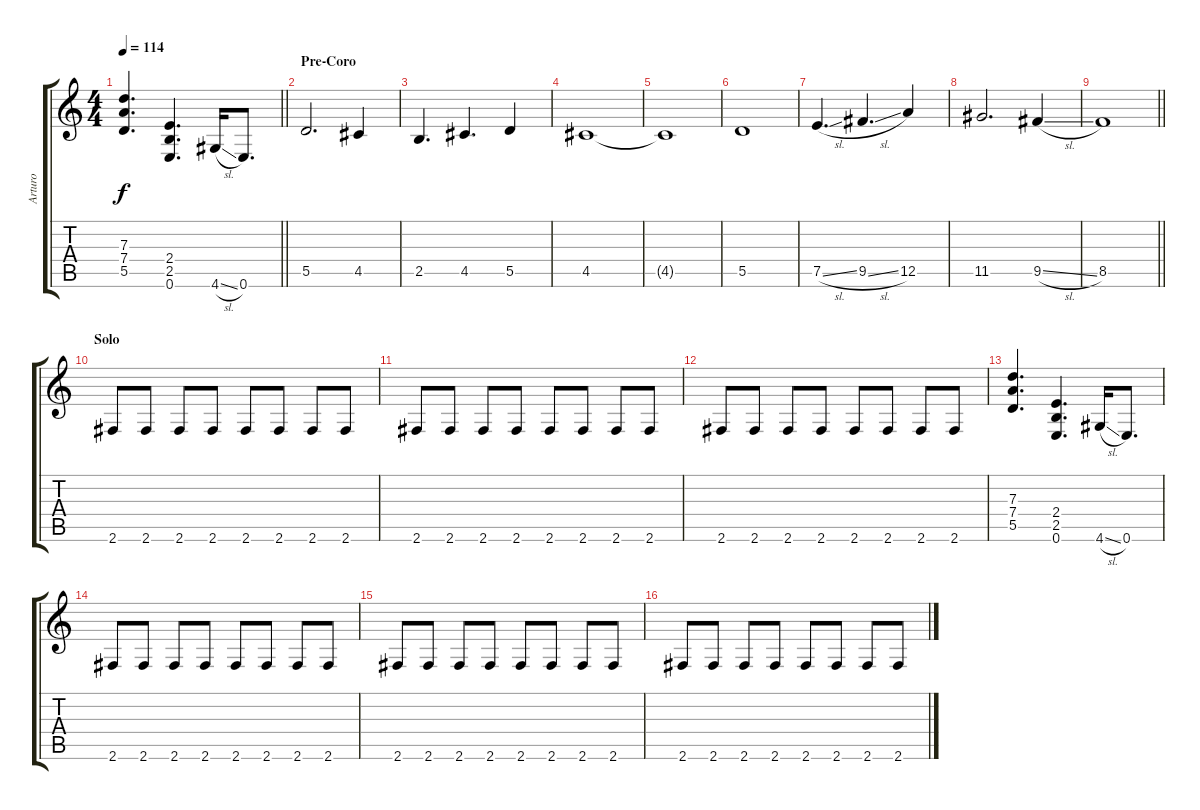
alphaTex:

\track ("Arturo" "Arturo") {instrument distortionguitar}
\staff {score tabs}
\tuning (E4 B3 G3 D3 A2 E2) {hide}
\ts (4 4)
\tempo 114
\clef g2
\barLineRight lightlight
\ks c
(7.3 7.4 5.5).4{d dy f} (2.4 2.5 0.6).4{d} 4.6{sl}.16 0.6.8{d} |
\section ("" "Pre-Coro")
5.5.2{d} 4.5.4 |
2.5.4{d} 4.5.4{d} 5.5.4 |
4.5.1 |
4.5{t}.1 |
5.5.1 |
7.5{sl}.4{d} 9.5{sl}.4{d} 12.5.4 |
11.5.2{d} 9.5{sl}.4 |
\barLineRight lightlight
8.5.1 |
\section ("" "Solo")
2.6.8 2.6.8 2.6.8 2.6.8 2.6.8 2.6.8 2.6.8 2.6.8 |
2.6.8 2.6.8 2.6.8 2.6.8 2.6.8 2.6.8 2.6.8 2.6.8 |
2.6.8 2.6.8 2.6.8 2.6.8 2.6.8 2.6.8 2.6.8 2.6.8 |
(7.3 7.4 5.5).4{d} (2.4 2.5 0.6).4{d} 4.6{sl}.16 0.6.8{d} |
2.6.8 2.6.8 2.6.8 2.6.8 2.6.8 2.6.8 2.6.8 2.6.8 |
2.6.8 2.6.8 2.6.8 2.6.8 2.6.8 2.6.8 2.6.8 2.6.8 |
2.6.8 2.6.8 2.6.8 2.6.8 2.6.8 2.6.8 2.6.8 2.6.8
